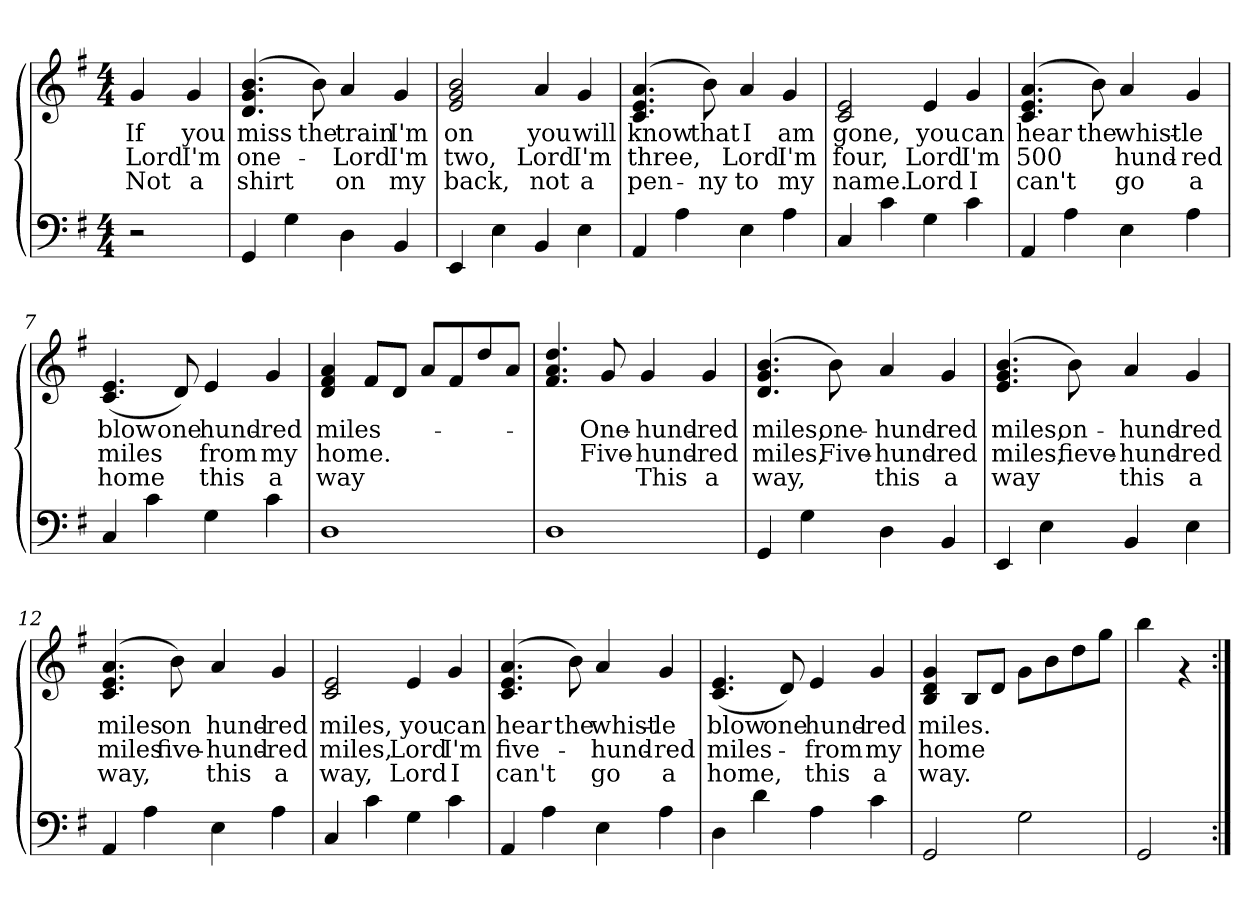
**kern	**kern	**text	**text	**text
*part1	*part1	*part1	*part1	*part1
*staff2	*staff1	*staff1	*staff1	*staff1
*clefF4	*clefG2	*	*	*
*k[f#]	*k[f#]	*	*	*
*G:	*G:	*	*	*
*M4/4	*M4/4	*	*	*
*MM113	*MM113	*	*	*
=1	=1	=1	=1	=1
!	!	!LO:LY:b	!LO:LY:b	!LO:LY:b
2r	4g/	If	Lord	Not
!	!	!LO:LY:b	!LO:LY:b	!LO:LY:b
.	4g/	you	I'm	a
=2	=2	=2	=2	=2
!	!	!LO:LY:b	!LO:LY:b	!LO:LY:b
4GG/	(>4.d/ 4.g/ 4.b/	miss	one-	shirt
4G\	.	.	.	.
!	!	!LO:LY:b	!	!
.	8b\)	the	.	.
!	!	!LO:LY:b	!LO:LY:b	!LO:LY:b
4D\	4a/	train	-Lord	on
!	!	!LO:LY:b	!LO:LY:b	!LO:LY:b
4BB/	4g/	I'm	I'm	my
=3	=3	=3	=3	=3
!	!	!LO:LY:b	!LO:LY:b	!LO:LY:b
4EE/	2e/ 2g/ 2b/	on	two,	back,
4E\	.	.	.	.
!	!	!LO:LY:b	!LO:LY:b	!LO:LY:b
4BB/	4a/	you	Lord	not
!	!	!LO:LY:b	!LO:LY:b	!LO:LY:b
4E\	4g/	will	I'm	a
=4	=4	=4	=4	=4
!	!	!LO:LY:b	!LO:LY:b	!LO:LY:b
4AA/	(>4.c/ 4.e/ 4.a/	know	three,	pen-
4A\	.	.	.	.
!	!	!LO:LY:b	!	!LO:LY:b
.	8b\)	that	.	-ny
!	!	!LO:LY:b	!LO:LY:b	!LO:LY:b
4E\	4a/	I	Lord	to
!	!	!LO:LY:b	!LO:LY:b	!LO:LY:b
4A\	4g/	am	I'm	my
=5	=5	=5	=5	=5
!	!	!LO:LY:b	!LO:LY:b	!LO:LY:b
4C/	2c/ 2e/	gone,	four,	name.
4c\	.	.	.	.
!	!	!LO:LY:b	!LO:LY:b	!LO:LY:b
4G\	4e/	you	Lord	Lord
!	!	!LO:LY:b	!LO:LY:b	!LO:LY:b
4c\	4g/	can	I'm	I
!!LO:LB:g=z
=6	=6	=6	=6	=6
!	!	!LO:LY:b	!LO:LY:b	!LO:LY:b
4AA/	(>4.c/ 4.e/ 4.a/	hear	500	can't
4A\	.	.	.	.
!	!	!LO:LY:b	!	!
.	8b\)	the	.	.
!	!	!LO:LY:b	!LO:LY:b	!LO:LY:b
4E\	4a/	whist-	hund-	go
!	!	!LO:LY:b	!LO:LY:b	!LO:LY:b
4A\	4g/	-le	-red	a
=7	=7	=7	=7	=7
!	!	!LO:LY:b	!LO:LY:b	!LO:LY:b
4C/	(4.c/ 4.e/	blow	miles	home
4c\	.	.	.	.
!	!	!LO:LY:b	!	!
.	8d/)	one	.	.
!	!	!LO:LY:b	!LO:LY:b	!LO:LY:b
4G\	4e/	hund-	from	this
!	!	!LO:LY:b	!LO:LY:b	!LO:LY:b
4c\	4g/	-red	my	a
=8	=8	=8	=8	=8
!	!	!LO:LY:b	!LO:LY:b	!LO:LY:b
1D	4d/ 4f#/ 4a/	miles-	home.	way
.	8f#/L	.	.	.
.	8d/J	.	.	.
.	8a/L	.	.	.
.	8f#/	.	.	.
.	8dd/	.	.	.
.	8a/J	.	.	.
=9	=9	=9	=9	=9
1D	4.f#/ 4.a/ 4.dd/	.	.	.
!	!	!LO:LY:b	!LO:LY:b	!
.	8g/	-One-	Five-	.
!	!	!LO:LY:b	!LO:LY:b	!LO:LY:b
.	4g/	-hund-	-hund-	This
!	!	!LO:LY:b	!LO:LY:b	!LO:LY:b
.	4g/	-red	-red	a
=10	=10	=10	=10	=10
!	!	!LO:LY:b	!LO:LY:b	!LO:LY:b
4GG/	(>4.d/ 4.g/ 4.b/	miles,	miles,	way,
4G\	.	.	.	.
!	!	!LO:LY:b	!LO:LY:b	!
.	8b\)	one-	Five-	.
!	!	!LO:LY:b	!LO:LY:b	!LO:LY:b
4D\	4a/	-hund-	-hund-	this
!	!	!LO:LY:b	!LO:LY:b	!LO:LY:b
4BB/	4g/	-red	-red	a
!!LO:PB:g=z
=11	=11	=11	=11	=11
!	!	!LO:LY:b	!LO:LY:b	!LO:LY:b
4EE/	(>4.e/ 4.g/ 4.b/	miles,	miles,	way
4E\	.	.	.	.
!	!	!LO:LY:b	!LO:LY:b	!
.	8b\)	on-	fieve-	.
!	!	!LO:LY:b	!LO:LY:b	!LO:LY:b
4BB/	4a/	-hund-	-hund-	this
!	!	!LO:LY:b	!LO:LY:b	!LO:LY:b
4E\	4g/	-red	-red	a
=12	=12	=12	=12	=12
!	!	!LO:LY:b	!LO:LY:b	!LO:LY:b
4AA/	(>4.c/ 4.e/ 4.a/	miles	miles	way,
4A\	.	.	.	.
!	!	!LO:LY:b	!LO:LY:b	!
.	8b\)	on	five-	.
!	!	!LO:LY:b	!LO:LY:b	!LO:LY:b
4E\	4a/	hund-	-hund-	this
!	!	!LO:LY:b	!LO:LY:b	!LO:LY:b
4A\	4g/	-red	-red	a
=13	=13	=13	=13	=13
!	!	!LO:LY:b	!LO:LY:b	!LO:LY:b
4C/	2c/ 2e/	miles,	miles,	way,
4c\	.	.	.	.
!	!	!LO:LY:b	!LO:LY:b	!LO:LY:b
4G\	4e/	you	Lord	Lord
!	!	!LO:LY:b	!LO:LY:b	!LO:LY:b
4c\	4g/	can	I'm	I
=14	=14	=14	=14	=14
!	!	!LO:LY:b	!LO:LY:b	!LO:LY:b
4AA/	(>4.c/ 4.e/ 4.a/	hear	five-	can't
4A\	.	.	.	.
!	!	!LO:LY:b	!	!
.	8b\)	the	.	.
!	!	!LO:LY:b	!LO:LY:b	!LO:LY:b
4E\	4a/	whist-	-hund-	go
!	!	!LO:LY:b	!LO:LY:b	!LO:LY:b
4A\	4g/	-le	-red	a
!!LO:LB:g=z
=15	=15	=15	=15	=15
!	!	!LO:LY:b	!LO:LY:b	!LO:LY:b
4D\	(>4.c/ 4.e/	blow	miles-	home,
4d\	.	.	.	.
!	!	!LO:LY:b	!	!
.	8d/)	one	.	.
!	!	!LO:LY:b	!LO:LY:b	!LO:LY:b
4A\	4e/	hund-	-from	this
!	!	!LO:LY:b	!LO:LY:b	!LO:LY:b
4c\	4g/	-red	my	a
=16	=16	=16	=16	=16
!	!	!LO:LY:b	!LO:LY:b	!LO:LY:b
2GG/	4B/ 4d/ 4g/	miles.	home	way.
.	8B/L	.	.	.
.	8d/J	.	.	.
2G\	8g\L	.	.	.
.	8b\	.	.	.
.	8dd\	.	.	.
.	8gg\J	.	.	.
=17	=17	=17	=17	=17
2GG/	4bb\	.	.	.
.	4rg	.	.	.
=:|!	=:|!	=:|!	=:|!	=:|!
*-	*-	*-	*-	*-
